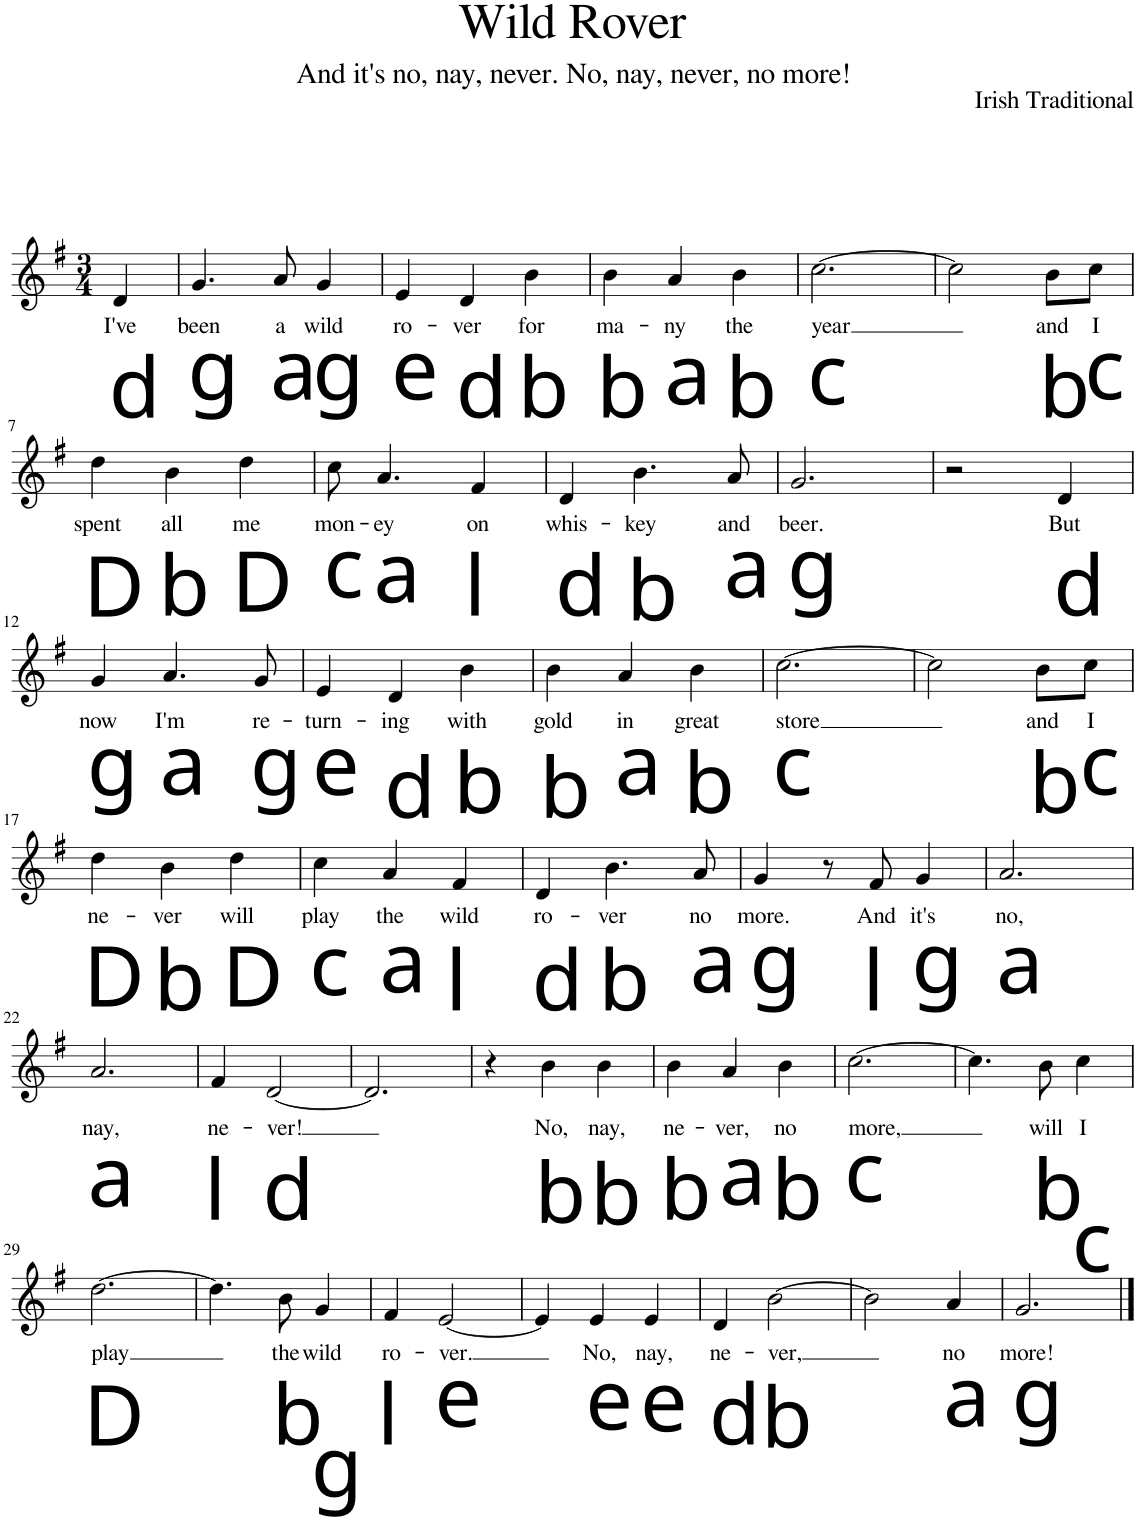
**kern	**text
*part1	*part1
*staff1	*staff1
*I"Piano	*
*I'Pno.	*
*clefG2	*
*k[f#]	*
*M3/4	*
=1	=1
!LO:TX:b:t=d	!
!	!LO:LY:b
4d/	I've
=2	=2
!LO:TX:b:t=g	!
!	!LO:LY:b
4.g/	been
!LO:TX:b:t=a	!
!	!LO:LY:b
8a/	a
!LO:TX:b:t=g	!
!	!LO:LY:b
4g/	wild
=3	=3
!LO:TX:b:t=e	!
!	!LO:LY:b
4e/	ro-
!LO:TX:b:t=d	!
!	!LO:LY:b
4d/	-ver
!LO:TX:b:t=b	!
!	!LO:LY:b
4b\	for
=4	=4
!LO:TX:b:t=b	!
!	!LO:LY:b
4b\	ma-
!LO:TX:b:t=a	!
!	!LO:LY:b
4a/	-ny
!LO:TX:b:t=b	!
!	!LO:LY:b
4b\	the
=5	=5
!LO:TX:b:t=c	!
!	!LO:LY:b
[2.cc\	-year
=6	=6
2cc\]	.
!LO:TX:b:t=b	!
!	!LO:LY:b
8b\L	and
!LO:TX:b:t=c	!
!	!LO:LY:b
8cc\J	I
!!LO:LB:g=z
=7	=7
!LO:TX:b:t=D	!
!	!LO:LY:b
4dd\	spent
!LO:TX:b:t=b	!
!	!LO:LY:b
4b\	all
!LO:TX:b:t=D	!
!	!LO:LY:b
4dd\	me
=8	=8
!LO:TX:b:t=c	!
!	!LO:LY:b
8cc\	mon-
!LO:TX:b:t=a	!
!	!LO:LY:b
4.a/	-ey
!LO:TX:b:t=l	!
!	!LO:LY:b
4f#/	on
=9	=9
!LO:TX:b:t=d	!
!	!LO:LY:b
4d/	whis-
!LO:TX:b:t=b	!
!	!LO:LY:b
4.b\	-key
!LO:TX:b:t=a	!
!	!LO:LY:b
8a/	and
=10	=10
!LO:TX:b:t=g	!
!	!LO:LY:b
2.g/	beer.
=11	=11
2r	.
!LO:TX:b:t=d	!
!	!LO:LY:b
4d/	But
!!LO:LB:g=z
=12	=12
!LO:TX:b:t=g	!
!	!LO:LY:b
4g/	now
!LO:TX:b:t=a	!
!	!LO:LY:b
4.a/	I'm
!LO:TX:b:t=g	!
!	!LO:LY:b
8g/	re-
=13	=13
!LO:TX:b:t=e	!
!	!LO:LY:b
4e/	-turn-
!LO:TX:b:t=d	!
!	!LO:LY:b
4d/	-ing
!LO:TX:b:t=b	!
!	!LO:LY:b
4b\	with
=14	=14
!LO:TX:b:t=b	!
!	!LO:LY:b
4b\	gold
!LO:TX:b:t=a	!
!	!LO:LY:b
4a/	in
!LO:TX:b:t=b	!
!	!LO:LY:b
4b\	great
=15	=15
!LO:TX:b:t=c	!
!	!LO:LY:b
[2.cc\	store
=16	=16
2cc\]	.
!LO:TX:b:t=b	!
!	!LO:LY:b
8b\L	and
!LO:TX:b:t=c	!
!	!LO:LY:b
8cc\J	I
!!LO:LB:g=z
=17	=17
!LO:TX:b:t=D	!
!	!LO:LY:b
4dd\	ne-
!LO:TX:b:t=b	!
!	!LO:LY:b
4b\	-ver
!LO:TX:b:t=D	!
!	!LO:LY:b
4dd\	will
=18	=18
!LO:TX:b:t=c	!
!	!LO:LY:b
4cc\	play
!LO:TX:b:t=a	!
!	!LO:LY:b
4a/	the
!LO:TX:b:t=l	!
!	!LO:LY:b
4f#/	wild
=19	=19
!LO:TX:b:t=d	!
!	!LO:LY:b
4d/	ro-
!LO:TX:b:t=b	!
!	!LO:LY:b
4.b\	-ver
!LO:TX:b:t=a	!
!	!LO:LY:b
8a/	no
=20	=20
!LO:TX:b:t=g	!
!	!LO:LY:b
4g/	more.
8r	.
!LO:TX:b:t=l	!
!	!LO:LY:b
8f#/	And
!LO:TX:b:t=g	!
!	!LO:LY:b
4g/	it's
=21	=21
!LO:TX:b:t=a	!
!	!LO:LY:b
2.a/	no,
!!LO:LB:g=z
=22	=22
!LO:TX:b:t=a	!
!	!LO:LY:b
2.a/	nay,
=23	=23
!LO:TX:b:t=l	!
!	!LO:LY:b
4f#/	ne-
!LO:TX:b:t=d	!
!	!LO:LY:b
[2d/	-ver!
=24	=24
2.d/]	.
=25	=25
4r	.
!LO:TX:b:t=b	!
!	!LO:LY:b
4b\	No,
!LO:TX:b:t=b	!
!	!LO:LY:b
4b\	nay,
=26	=26
!LO:TX:b:t=b	!
!	!LO:LY:b
4b\	ne-
!LO:TX:b:t=a	!
!	!LO:LY:b
4a/	-ver,
!LO:TX:b:t=b	!
!	!LO:LY:b
4b\	no
=27	=27
!LO:TX:b:t=c	!
!	!LO:LY:b
[2.cc\	more,
=28	=28
4.cc\]	.
!LO:TX:b:t=b	!
!	!LO:LY:b
8b\	will
!LO:TX:b:t=c	!
!	!LO:LY:b
4cc\	I
!!LO:LB:g=z
=29	=29
!LO:TX:b:t=D	!
!	!LO:LY:b
[2.dd\	play
=30	=30
4.dd\]	.
!LO:TX:b:t=b	!
!	!LO:LY:b
8b\	the
!LO:TX:b:t=g	!
!	!LO:LY:b
4g/	wild
=31	=31
!LO:TX:b:t=l	!
!	!LO:LY:b
4f#/	ro-
!LO:TX:b:t=e	!
!	!LO:LY:b
[2e/	-ver.
=32	=32
4e/]	.
!LO:TX:b:t=e	!
!	!LO:LY:b
4e/	No,
!LO:TX:b:t=e	!
!	!LO:LY:b
4e/	nay,
=33	=33
!LO:TX:b:t=d	!
!	!LO:LY:b
4d/	ne-
!LO:TX:b:t=b	!
!	!LO:LY:b
[2b\	-ver,
=34	=34
2b\]	.
!LO:TX:b:t=a	!
!	!LO:LY:b
4a/	no
=35	=35
!LO:TX:b:t=g	!
!	!LO:LY:b
2.g/	more!
==	==
*-	*-
